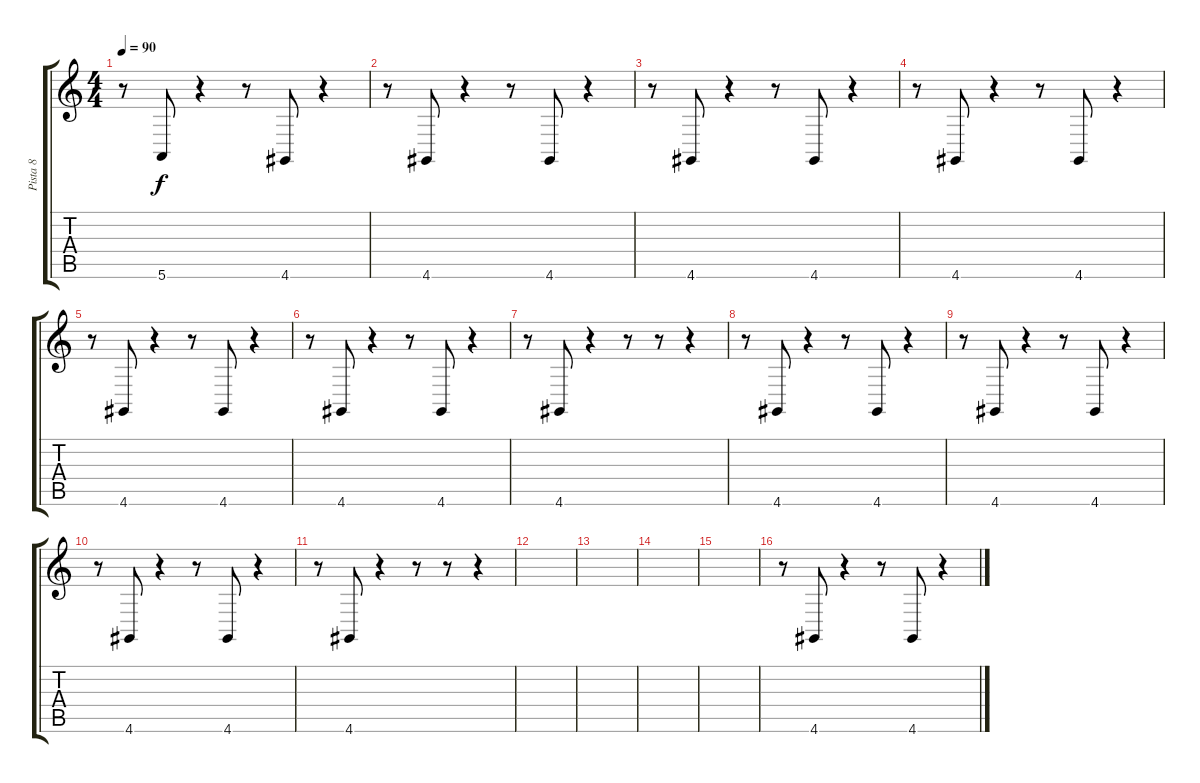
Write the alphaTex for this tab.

\track ("Pista 8" "Pista 8") {instrument synthdrum}
\staff {score tabs}
\tuning (E4 B3 G3 D3 A2 E2) {hide}
\ts (4 4)
\tempo 90
\clef g2
\ks c
r.8{dy f} 5.6.8 r.4 r.8 4.6.8 r.4 |
r.8 4.6.8 r.4 r.8 4.6.8 r.4 |
r.8 4.6.8 r.4 r.8 4.6.8 r.4 |
r.8 4.6.8 r.4 r.8 4.6.8 r.4 |
r.8 4.6.8 r.4 r.8 4.6.8 r.4 |
r.8 4.6.8 r.4 r.8 4.6.8 r.4 |
r.8 4.6.8 r.4 r.8 r.8 r.4 |
r.8 4.6.8 r.4 r.8 4.6.8 r.4 |
r.8 4.6.8 r.4 r.8 4.6.8 r.4 |
r.8 4.6.8 r.4 r.8 4.6.8 r.4 |
r.8 4.6.8 r.4 r.8 r.8 r.4 |
|
|
|
|
r.8 4.6.8 r.4 r.8 4.6.8 r.4
